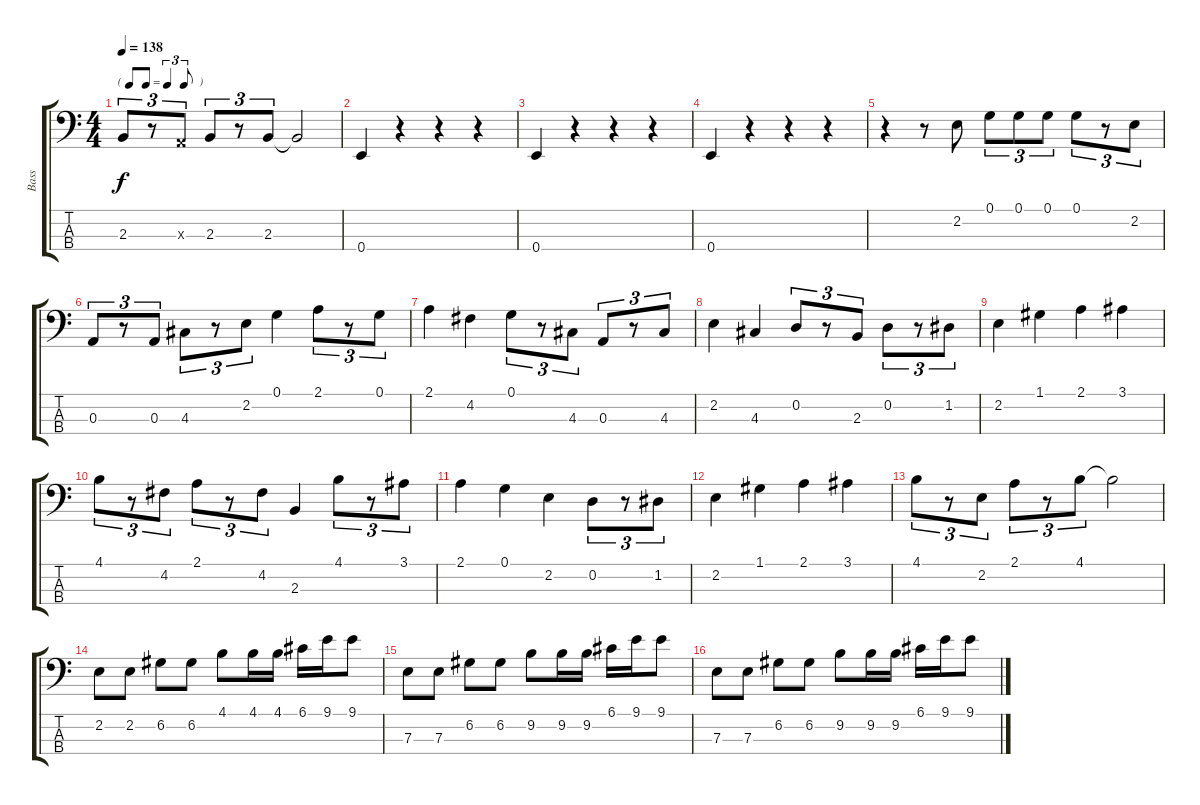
\track ("Bass" "Bass") {instrument electricbassfinger}
\staff {score tabs}
\tuning (G2 D2 A1 E1) {hide}
\ts (4 4)
\tf triplet8th
\tempo 138
\clef f4
\ks c
2.3.8{tu (3 2) dy f} r.8{tu (3 2)} 0.3{x}.8{tu (3 2)} 2.3.8{tu (3 2)} r.8{tu (3 2)} 2.3.8{tu (3 2)} 2.3{t}.2 |
0.4.4 r.4 r.4 r.4 |
0.4.4 r.4 r.4 r.4 |
0.4.4 r.4 r.4 r.4 |
r.4 r.8 2.2.8 0.1.8{tu (3 2)} 0.1.8{tu (3 2)} 0.1.8{tu (3 2)} 0.1.8{tu (3 2)} r.8{tu (3 2)} 2.2.8{tu (3 2)} |
0.3.8{tu (3 2)} r.8{tu (3 2)} 0.3.8{tu (3 2)} 4.3.8{tu (3 2)} r.8{tu (3 2)} 2.2.8{tu (3 2)} 0.1.4 2.1.8{tu (3 2)} r.8{tu (3 2)} 0.1.8{tu (3 2)} |
2.1.4 4.2.4 0.1.8{tu (3 2)} r.8{tu (3 2)} 4.3.8{tu (3 2)} 0.3.8{tu (3 2)} r.8{tu (3 2)} 4.3.8{tu (3 2)} |
2.2.4 4.3.4 0.2.8{tu (3 2)} r.8{tu (3 2)} 2.3.8{tu (3 2)} 0.2.8{tu (3 2)} r.8{tu (3 2)} 1.2.8{tu (3 2)} |
2.2.4 1.1.4 2.1.4 3.1.4 |
4.1.8{tu (3 2)} r.8{tu (3 2)} 4.2.8{tu (3 2)} 2.1.8{tu (3 2)} r.8{tu (3 2)} 4.2.8{tu (3 2)} 2.3.4 4.1.8{tu (3 2)} r.8{tu (3 2)} 3.1.8{tu (3 2)} |
2.1.4 0.1.4 2.2.4 0.2.8{tu (3 2)} r.8{tu (3 2)} 1.2.8{tu (3 2)} |
2.2.4 1.1.4 2.1.4 3.1.4 |
4.1.8{tu (3 2)} r.8{tu (3 2)} 2.2.8{tu (3 2)} 2.1.8{tu (3 2)} r.8{tu (3 2)} 4.1.8{tu (3 2)} 4.1{t}.2 |
2.2.8 2.2.8 6.2.8 6.2.8 4.1.8 4.1.16 4.1.16 6.1.16 9.1.16 9.1.8 |
7.3.8 7.3.8 6.2.8 6.2.8 9.2.8 9.2.16 9.2.16 6.1.16 9.1.16 9.1.8 |
7.3.8 7.3.8 6.2.8 6.2.8 9.2.8 9.2.16 9.2.16 6.1.16 9.1.16 9.1.8
